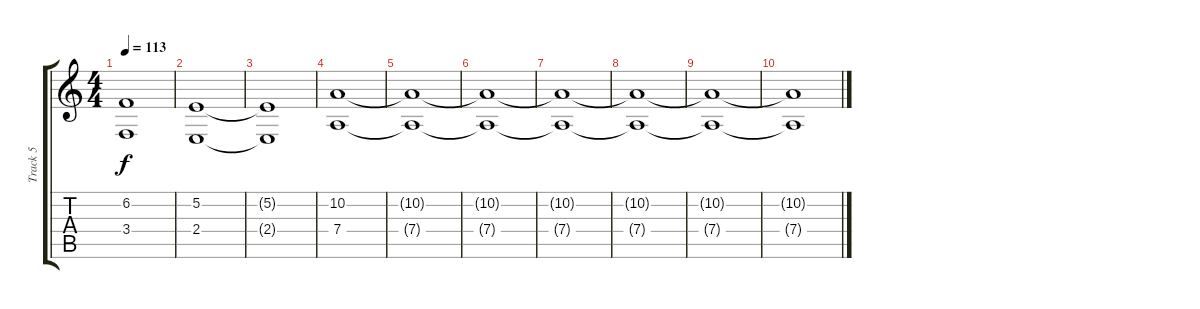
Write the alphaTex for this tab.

\track ("Track 5" "Track 5") {instrument stringensemble1}
\staff {score tabs}
\tuning (E4 B3 G3 D3 A2 E2) {hide}
\ts (4 4)
\tempo 113
\clef g2
\ks c
(6.2{t} 3.4{t}).1{dy f} |
(5.2 2.4).1 |
(5.2{t} 2.4{t}).1 |
(10.2 7.4).1 |
(10.2{t} 7.4{t}).1 |
(10.2{t} 7.4{t}).1 |
(10.2{t} 7.4{t}).1{volume 0} |
(10.2{t} 7.4{t}).1 |
(10.2{t} 7.4{t}).1 |
(10.2{t} 7.4{t}).1
